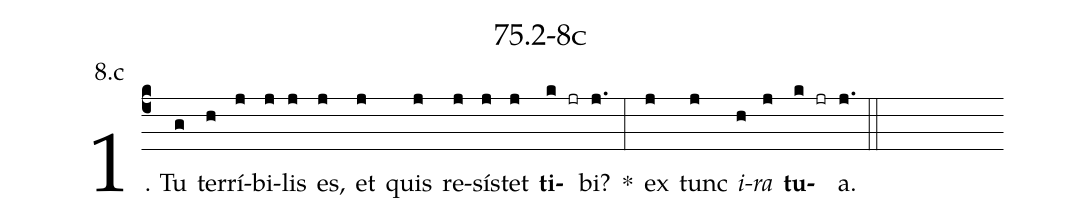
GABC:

name: 75.2-8c;
annotation: 8.c;
%%
(c4)1. Tu(g) ter(h)rí(j)bi(j)lis(j) es,(j) et(j) quis(j) re(j)sís(j)tet(j) <b>ti</b>(k jr)bi?(j.) *(:) ex(j) tunc(j) <i>i</i>(h)<i>ra</i>(j) <b>tu</b>(k jr)a.(j.) (::)


%E(j) u(j) o(h) u(j) a(k) e.(j.) (::)
